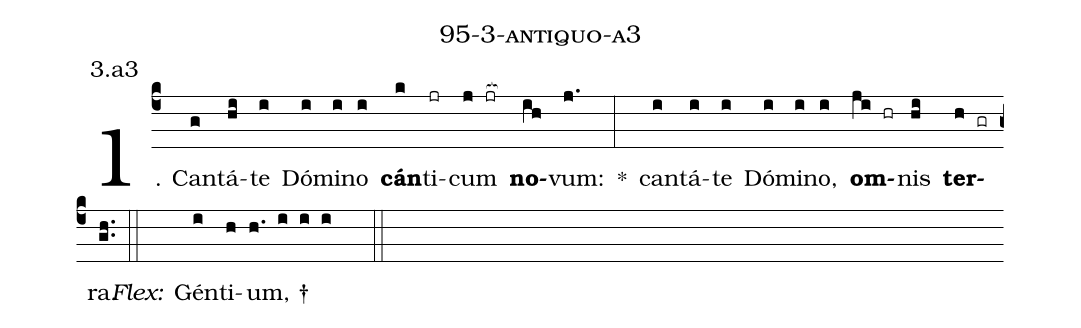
name: 95-3-antiquo-a3;
annotation: 3.a3;
%%
(c4)1. Can(g)tá(hi)te(i) Dó(i)mi(i)no(i) <b>cán</b>(k)ti(jr)cum(j jr[ocb:1{]) <b>no</b>(ih[ocb:0}])vum:(j.) *(:) can(i)tá(i)te(i) Dó(i)mi(i)no,(i) <b>om</b>(ji hr)nis(hi) <b>ter</b>(h gr)ra.(gh..) (::)
<i>Flex:</i>()  Gén(i)ti(h)um, †(h. i i i  ::)
